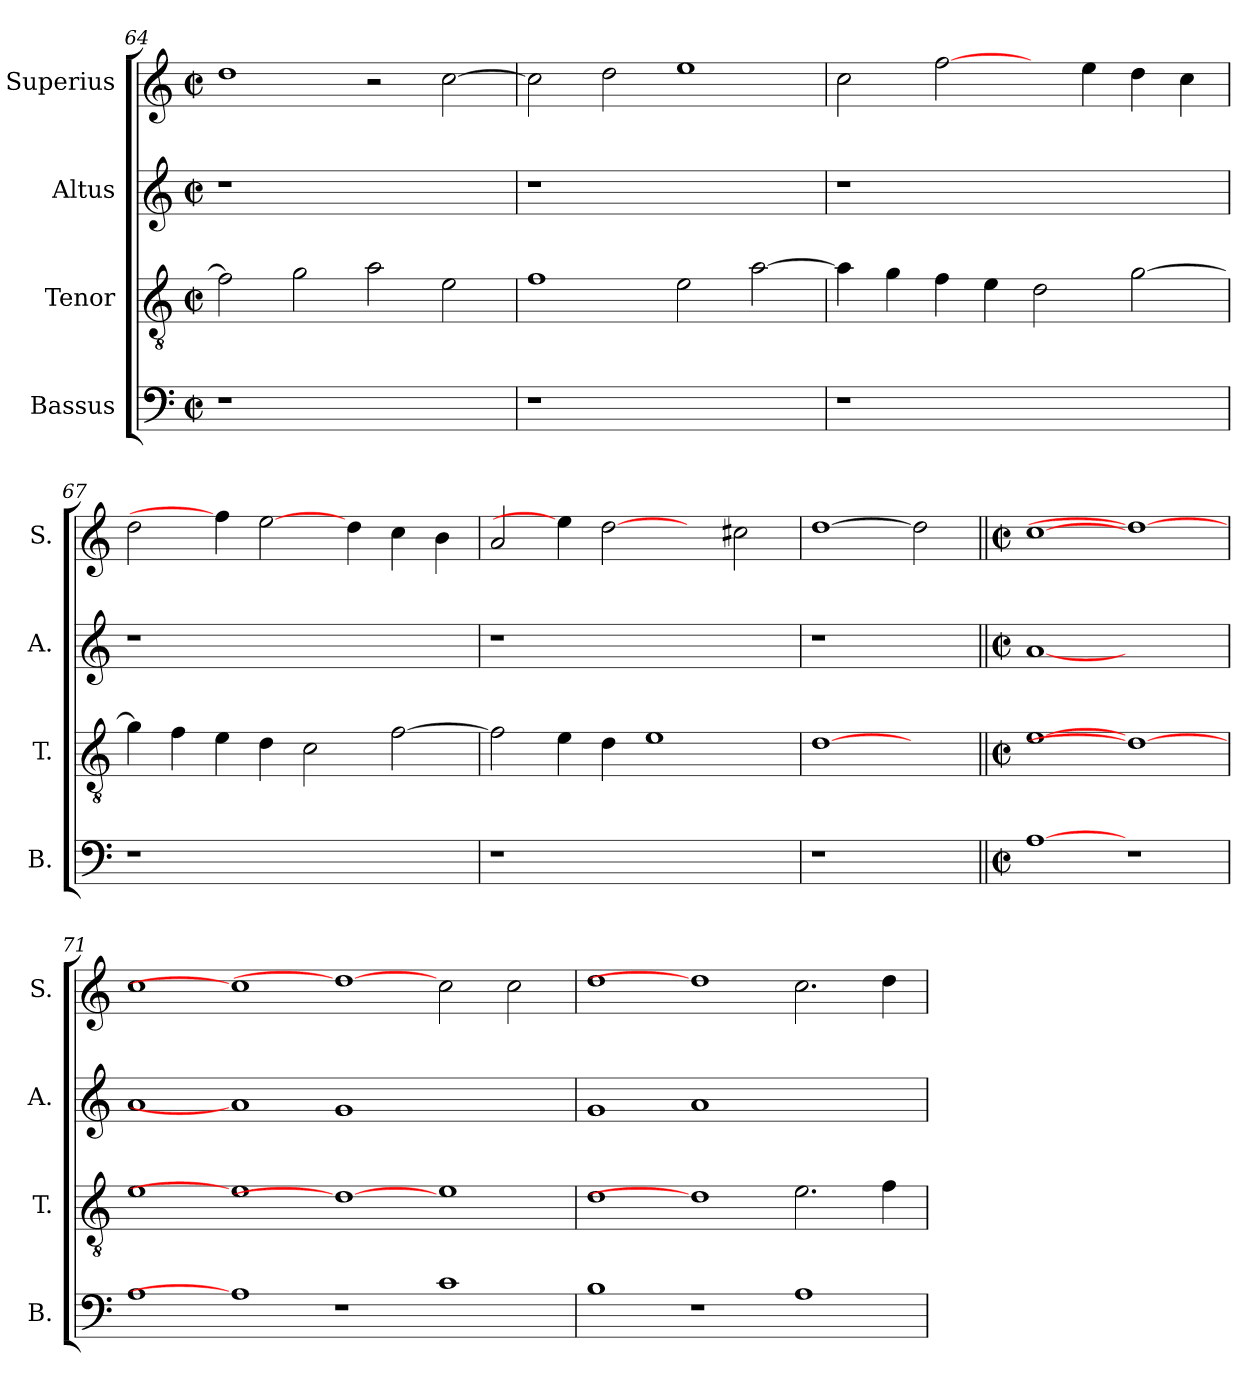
**kern	**kern	**kern	**kern
*part4	*part3	*part2	*part1
*staff4	*staff3	*staff2	*staff1
*I"Bassus	*I"Tenor	*I"Altus	*I"Superius
*I'B.	*I'T.	*I'A.	*I'S.
*clefF4	*clefGv2	*clefG2	*clefG2
*	*ITrd7c12	*	*
*k[]	*k[]	*k[]	*k[]
*C:	*C:	*C:	*C:
*M2/2	*M2/2	*M2/2	*M2/2
*met(c|)	*met(c|)	*met(c|)	*met(c|)
=64	=64	=64	=64
!LO:N:vis=1	!	!LO:N:vis=1	!
1r	2Fi\]	1r	1ddi
.	2Gi\	.	.
1ryy	2Ai\	1ryy	2r
.	2Ei\	.	[>2cci\
!!LO:PB:g=z
=65	=65	=65	=65
!LO:N:vis=1	!	!LO:N:vis=1	!
1r	1Fi	1r	2cci\]
.	.	.	2ddi\
1ryy	2Ei\	1ryy	1eei
.	[>2Ai\	.	.
=66	=66	=66	=66
!LO:N:vis=1	!	!LO:N:vis=1	!
1r	4Ai\]	1r	2cci\
.	4Gi\	.	.
.	4Fi\	.	[2ffi\
.	4Ei\	.	.
1ryy	2Di\	1ryy	4ryy
.	.	.	4eei\
.	[>2Gi\	.	4ddi\
.	.	.	4cci\
=67	=67	=67	=67
!LO:N:vis=1	!	!LO:N:vis=1	!
1r	4Gi\]	1r	2ddi\
.	4Fi\	.	.
.	4Ei\	.	4ffi\]
.	4Di\	.	[2eei\
1ryy	2Ci\	1ryy	.
.	.	.	4ddi\
.	[>2Fi\	.	4cci\
.	.	.	4bi\
=68	=68	=68	=68
!LO:N:vis=1	!	!LO:N:vis=1	!
1r	2Fi\]	1r	2ai/
.	4Ei\	.	4eei\]
.	4Di\	.	[2ddi
1ryy	1Ei	1ryy	.
.	.	.	4ryy
.	.	.	2cc#Xi\
=69	=69	=69	=69
!	!	!LO:N:vis=1	!
1r	[1Di	1r	[1ddi
2ryy	2ryy	2ryy	2ddi]
!!LO:LB:g=z
=70||	=70||	=70||	=70||
*M2/2	*M2/2	*M2/2	*M2/2
*met(c|)	*met(c|)	*met(c|)	*met(c|)
[1Ai	[1Ei	[1ai	[1cci
1r	1Di_	1ryy	1ddi_
=71	=71	=71	=71
1Ai	1Ei	1ai	1cci
1Ai]	1Ei]	1ai]	1cci]
1r	1Di_	1gi	1ddi_
1ci	1Ei	1ryy	2cci\
.	.	.	2cci\
=72	=72	=72	=72
1Bi	1Di	1gi	1ddi
1r	1Di]	1ai	1ddi]
1Ai	2.Ei\	1ryy	2.cci\
.	4Fi\	.	4ddi\
=	=	=	=
*-	*-	*-	*-
